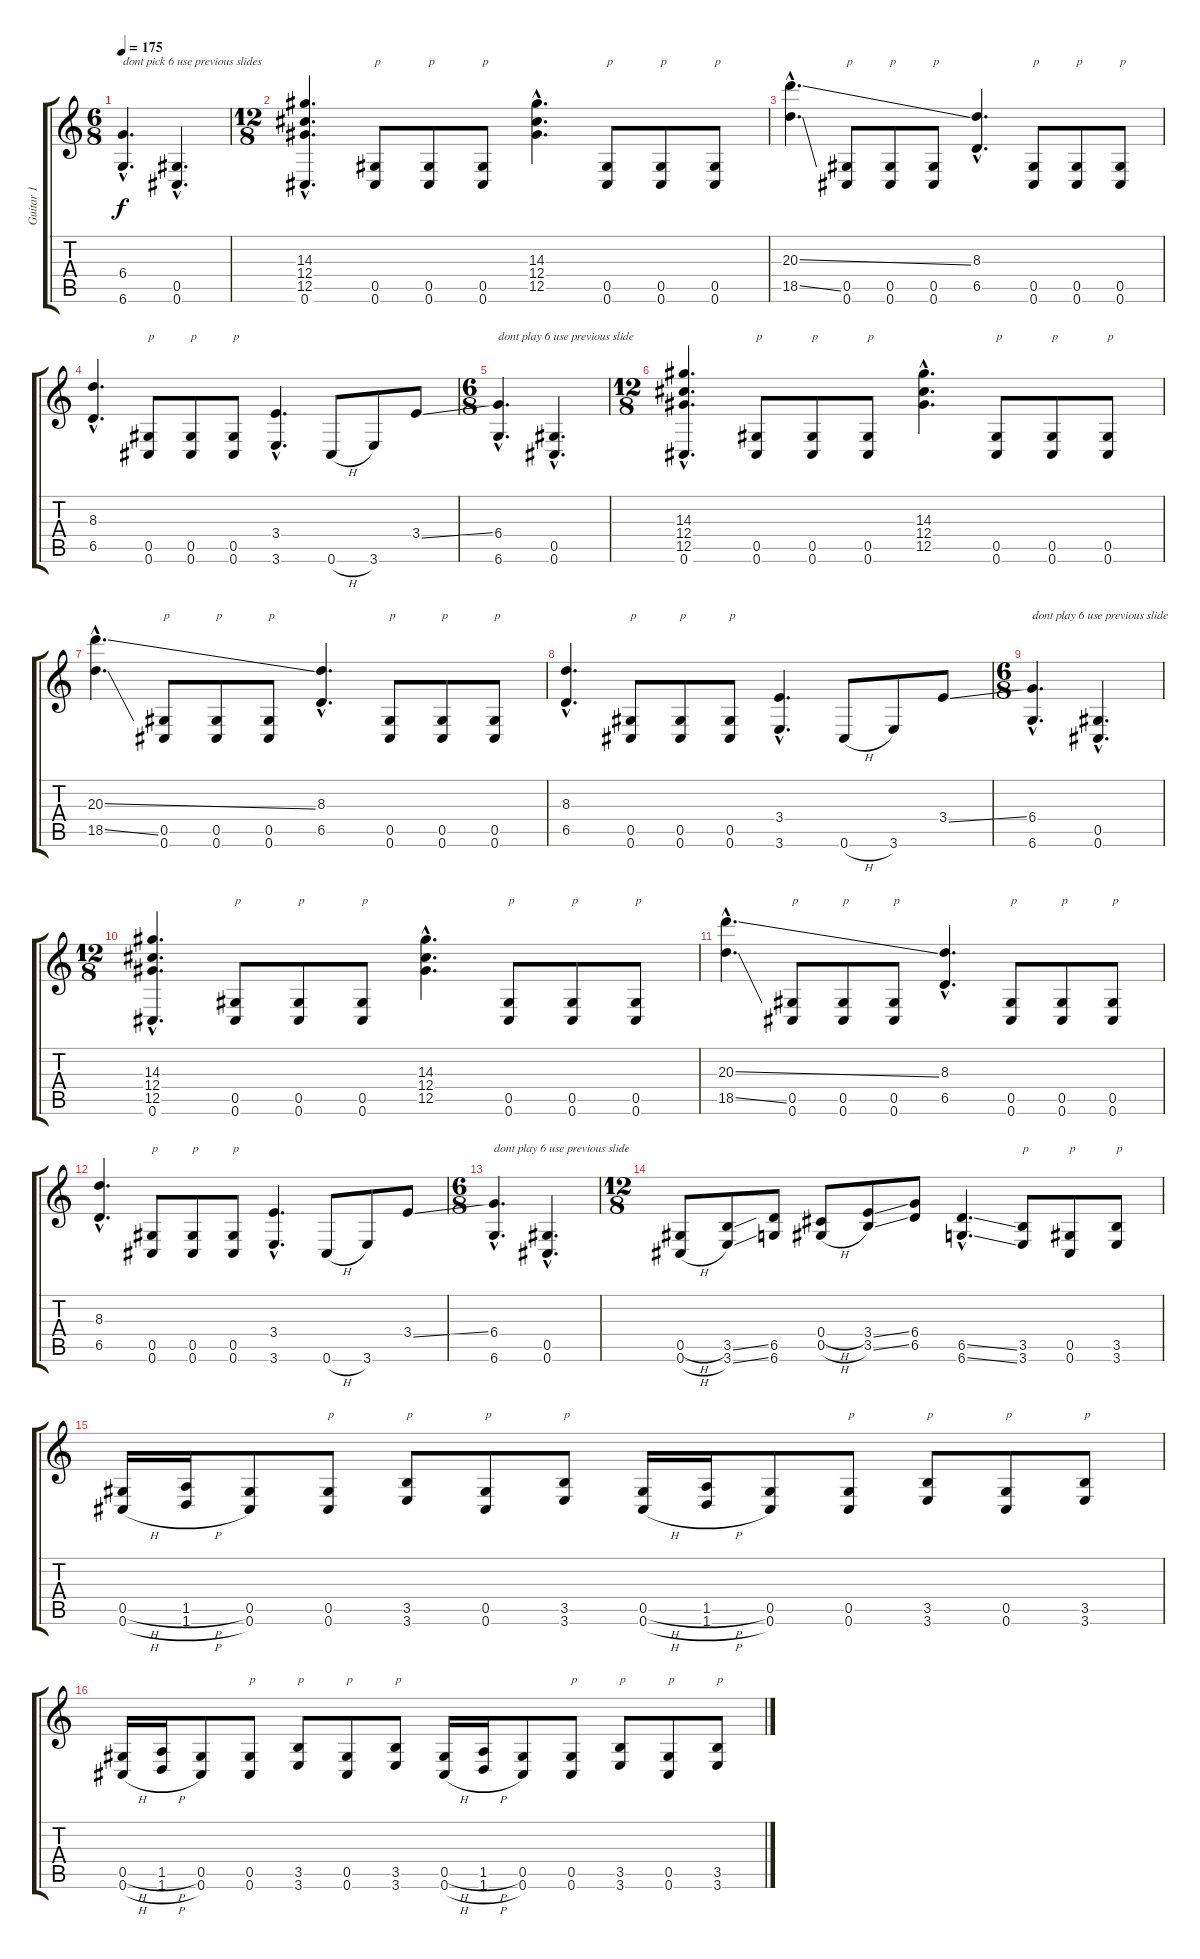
\track ("Guitar 1" "Guitar 1") {instrument distortionguitar}
\staff {score tabs}
\tuning (Eb4 Bb3 Gb3 Db3 Ab2 Db2) {hide}
\ts (6 8)
\tempo 175
\clef g2
\ks c
(6.4{hac} 6.6{hac}).4{d txt "dont pick 6 use previous slides" dy f} (0.5{hac} 0.6{hac}).4{d} |
\ts (12 8)
(14.3{hac} 12.4{hac} 12.5{hac} 0.6{hac}).4{d} (0.5 0.6).8{txt "p"} (0.5 0.6).8{txt "p"} (0.5 0.6).8{txt "p"} (14.3{hac} 12.4{hac} 12.5{hac}).4{d} (0.5 0.6).8{txt "p"} (0.5 0.6).8{txt "p"} (0.5 0.6).8{txt "p"} |
(20.3{ss hac} 18.5{ss hac}).4{d} (0.5 0.6).8{txt "p"} (0.5 0.6).8{txt "p"} (0.5 0.6).8{txt "p"} (8.3{hac} 6.5{hac}).4{d} (0.5 0.6).8{txt "p"} (0.5 0.6).8{txt "p"} (0.5 0.6).8{txt "p"} |
(8.3{hac} 6.5{hac}).4{d} (0.5 0.6).8{txt "p"} (0.5 0.6).8{txt "p"} (0.5 0.6).8{txt "p"} (3.4{hac} 3.6{hac}).4{d} 0.6{h}.8 3.6.8 3.4{ss}.8 |
\ts (6 8)
(6.4{hac} 6.6{hac}).4{d txt "dont play 6 use previous slide"} (0.5{hac} 0.6{hac}).4{d} |
\ts (12 8)
(14.3{hac} 12.4{hac} 12.5{hac} 0.6{hac}).4{d} (0.5 0.6).8{txt "p"} (0.5 0.6).8{txt "p"} (0.5 0.6).8{txt "p"} (14.3{hac} 12.4{hac} 12.5{hac}).4{d} (0.5 0.6).8{txt "p"} (0.5 0.6).8{txt "p"} (0.5 0.6).8{txt "p"} |
(20.3{ss hac} 18.5{ss hac}).4{d} (0.5 0.6).8{txt "p"} (0.5 0.6).8{txt "p"} (0.5 0.6).8{txt "p"} (8.3{hac} 6.5{hac}).4{d} (0.5 0.6).8{txt "p"} (0.5 0.6).8{txt "p"} (0.5 0.6).8{txt "p"} |
(8.3{hac} 6.5{hac}).4{d} (0.5 0.6).8{txt "p"} (0.5 0.6).8{txt "p"} (0.5 0.6).8{txt "p"} (3.4{hac} 3.6{hac}).4{d} 0.6{h}.8 3.6.8 3.4{ss}.8 |
\ts (6 8)
(6.4{hac} 6.6{hac}).4{d txt "dont play 6 use previous slide"} (0.5{hac} 0.6{hac}).4{d} |
\ts (12 8)
(14.3{hac} 12.4{hac} 12.5{hac} 0.6{hac}).4{d} (0.5 0.6).8{txt "p"} (0.5 0.6).8{txt "p"} (0.5 0.6).8{txt "p"} (14.3{hac} 12.4{hac} 12.5{hac}).4{d} (0.5 0.6).8{txt "p"} (0.5 0.6).8{txt "p"} (0.5 0.6).8{txt "p"} |
(20.3{ss hac} 18.5{ss hac}).4{d} (0.5 0.6).8{txt "p"} (0.5 0.6).8{txt "p"} (0.5 0.6).8{txt "p"} (8.3{hac} 6.5{hac}).4{d} (0.5 0.6).8{txt "p"} (0.5 0.6).8{txt "p"} (0.5 0.6).8{txt "p"} |
(8.3{hac} 6.5{hac}).4{d} (0.5 0.6).8{txt "p"} (0.5 0.6).8{txt "p"} (0.5 0.6).8{txt "p"} (3.4{hac} 3.6{hac}).4{d} 0.6{h}.8 3.6.8 3.4{ss}.8 |
\ts (6 8)
(6.4{hac} 6.6{hac}).4{d txt "dont play 6 use previous slide"} (0.5{hac} 0.6{hac}).4{d} |
\ts (12 8)
(0.5{h} 0.6{h}).8 (3.5{ss} 3.6{ss}).8 (6.5 6.6).8 (0.4{h} 0.5{h}).8 (3.4{ss} 3.5{ss}).8 (6.4 6.5).8 (6.5{ss hac} 6.6{ss hac}).4{d} (3.5 3.6).8{txt "p"} (0.5 0.6).8{txt "p"} (3.5 3.6).8{txt "p"} |
(0.5{h} 0.6{h}).16 (1.5{h} 1.6{h}).16 (0.5 0.6).8 (0.5 0.6).8{txt "p"} (3.5 3.6).8{txt "p"} (0.5 0.6).8{txt "p"} (3.5 3.6).8{txt "p"} (0.5{h} 0.6{h}).16 (1.5{h} 1.6{h}).16 (0.5 0.6).8 (0.5 0.6).8{txt "p"} (3.5 3.6).8{txt "p"} (0.5 0.6).8{txt "p"} (3.5 3.6).8{txt "p"} |
(0.5{h} 0.6{h}).16 (1.5{h} 1.6{h}).16 (0.5 0.6).8 (0.5 0.6).8{txt "p"} (3.5 3.6).8{txt "p"} (0.5 0.6).8{txt "p"} (3.5 3.6).8{txt "p"} (0.5{h} 0.6{h}).16 (1.5{h} 1.6{h}).16 (0.5 0.6).8 (0.5 0.6).8{txt "p"} (3.5 3.6).8{txt "p"} (0.5 0.6).8{txt "p"} (3.5 3.6).8{txt "p"}
